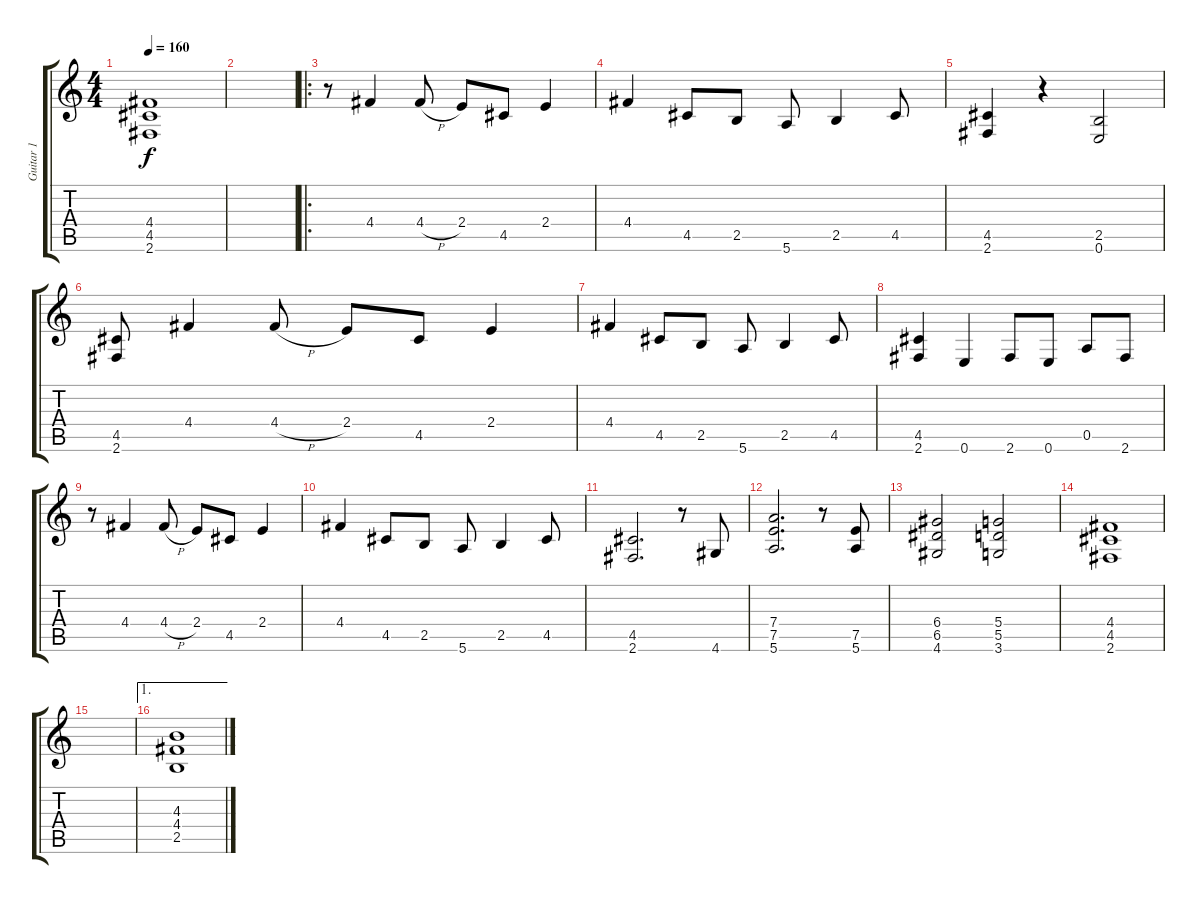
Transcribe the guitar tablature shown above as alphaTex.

\track ("Guitar 1" "Guitar 1") {instrument overdrivenguitar}
\staff {score tabs}
\tuning (E4 B3 G3 D3 A2 E2) {hide}
\ts (4 4)
\tempo 160
\clef g2
\ks c
(4.4 4.5 2.6).1{dy f} |
|
\ro
r.8 4.4.4 4.4{h}.8 2.4.8 4.5.8 2.4.4 |
4.4.4 4.5.8 2.5.8 5.6.8 2.5.4 4.5.8 |
(4.5 2.6).4 r.4 (2.5 0.6).2 |
(4.5 2.6).8 4.4.4 4.4{h}.8 2.4.8 4.5.8 2.4.4 |
4.4.4 4.5.8 2.5.8 5.6.8 2.5.4 4.5.8 |
(4.5 2.6).4 0.6.4 2.6.8 0.6.8 0.5.8 2.6.8 |
r.8 4.4.4 4.4{h}.8 2.4.8 4.5.8 2.4.4 |
4.4.4 4.5.8 2.5.8 5.6.8 2.5.4 4.5.8 |
(4.5 2.6).2{d} r.8 4.6.8 |
(7.4 7.5 5.6).2{d} r.8 (7.5 5.6).8 |
(6.4 6.5 4.6).2 (5.4 5.5 3.6).2 |
(4.4 4.5 2.6).1 |
|
\ae 1
(4.3 4.4 2.5).1
